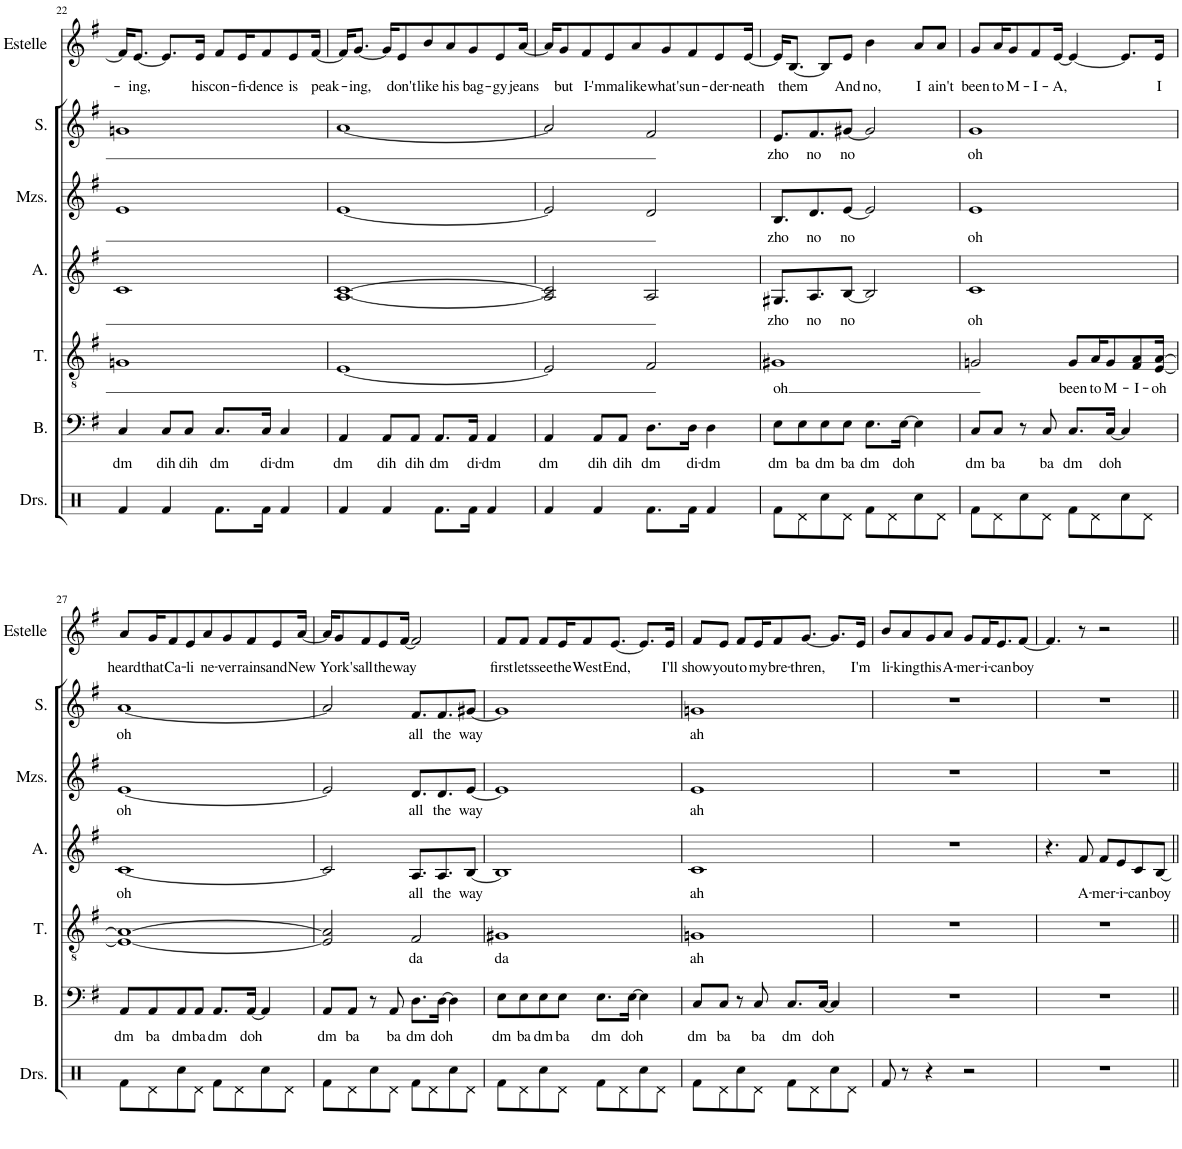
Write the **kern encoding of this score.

**kern	**text	**kern	**text	**kern	**text	**kern	**text	**kern	**text	**kern	**text
*part6	*part6	*part5	*part5	*part4	*part4	*part3	*part3	*part2	*part2	*part1	*part1
*staff6	*staff6	*staff5	*staff5	*staff4	*staff4	*staff3	*staff3	*staff2	*staff2	*staff1	*staff1
*I"Bass	*	*I"Tenor	*	*I"Alto	*	*I"Mezzo-soprano	*	*I"Soprano	*	*I"Estelle	*
*I'B.	*	*I'T.	*	*I'A.	*	*I'Mzs.	*	*I'S.	*	*I'Estelle	*
!!LO:PB:g=z
*clefF4	*	*clefGv2	*	*clefG2	*	*clefG2	*	*clefG2	*	*clefG2	*
*k[f#]	*	*k[f#]	*	*k[f#]	*	*k[f#]	*	*k[f#]	*	*k[f#]	*
*M4/4	*	*M4/4	*	*M4/4	*	*M4/4	*	*M4/4	*	*M4/4	*
=22	=22	=22	=22	=22	=22	=22	=22	=22	=22	=22	=22
!	!LO:LY:b	!	!	!	!	!	!	!	!	!	!
4C/	dm	1Gn	.	1c	.	1e	.	1gn	.	16f#/KL]	.
!	!	!	!	!	!	!	!	!	!	!	!LO:LY:b
.	.	.	.	.	.	.	.	.	.	[8.e/J	-ing,
!	!LO:LY:b	!	!	!	!	!	!	!	!	!	!
8C/L	dih	.	.	.	.	.	.	.	.	8.e/L]	.
!	!LO:LY:b	!	!	!	!	!	!	!	!	!	!
8C/J	dih	.	.	.	.	.	.	.	.	.	.
!	!	!	!	!	!	!	!	!	!	!	!LO:LY:b
.	.	.	.	.	.	.	.	.	.	16e/Jk	his
!	!LO:LY:b	!	!	!	!	!	!	!	!	!	!LO:LY:b
8.C/L	dm	.	.	.	.	.	.	.	.	8f#/L	con-
!	!	!	!	!	!	!	!	!	!	!	!LO:LY:b
.	.	.	.	.	.	.	.	.	.	16e/K	-fi-
!	!LO:LY:b	!	!	!	!	!	!	!	!	!	!LO:LY:b
16C/Jk	di-	.	.	.	.	.	.	.	.	8f#/	-dence
!	!LO:LY:b	!	!	!	!	!	!	!	!	!	!
4C/	-dm	.	.	.	.	.	.	.	.	.	.
!	!	!	!	!	!	!	!	!	!	!	!LO:LY:b
.	.	.	.	.	.	.	.	.	.	8e/	is
!	!	!	!	!	!	!	!	!	!	!	!LO:LY:b
.	.	.	.	.	.	.	.	.	.	[16f#/Jk	peak-
=23	=23	=23	=23	=23	=23	=23	=23	=23	=23	=23	=23
!	!LO:LY:b	!	!	!	!	!	!	!	!	!	!
4AA/	dm	[1E	.	[1A [1c	.	[1e	.	[1a	.	16f#/KL]	.
!	!	!	!	!	!	!	!	!	!	!	!LO:LY:b
.	.	.	.	.	.	.	.	.	.	[8.g/J	-ing,
!	!LO:LY:b	!	!	!	!	!	!	!	!	!	!
8AA/L	dih	.	.	.	.	.	.	.	.	16g/KL]	.
!	!	!	!	!	!	!	!	!	!	!	!LO:LY:b
.	.	.	.	.	.	.	.	.	.	8e/	don't
!	!LO:LY:b	!	!	!	!	!	!	!	!	!	!
8AA/J	dih	.	.	.	.	.	.	.	.	.	.
!	!	!	!	!	!	!	!	!	!	!	!LO:LY:b
.	.	.	.	.	.	.	.	.	.	8b/	like
!	!LO:LY:b	!	!	!	!	!	!	!	!	!	!
8.AA/L	dm	.	.	.	.	.	.	.	.	.	.
!	!	!	!	!	!	!	!	!	!	!	!LO:LY:b
.	.	.	.	.	.	.	.	.	.	8a/	his
!	!LO:LY:b	!	!	!	!	!	!	!	!	!	!LO:LY:b
16AA/Jk	di-	.	.	.	.	.	.	.	.	8g/	bag-
!	!LO:LY:b	!	!	!	!	!	!	!	!	!	!
4AA/	-dm	.	.	.	.	.	.	.	.	.	.
!	!	!	!	!	!	!	!	!	!	!	!LO:LY:b
.	.	.	.	.	.	.	.	.	.	8e/	-gy
!	!	!	!	!	!	!	!	!	!	!	!LO:LY:b
.	.	.	.	.	.	.	.	.	.	[16a/Jk	jeans
=24	=24	=24	=24	=24	=24	=24	=24	=24	=24	=24	=24
!	!LO:LY:b	!	!	!	!	!	!	!	!	!	!
4AA/	dm	2E/]	.	2A/] 2c/]	.	2e/]	.	2a/]	.	16a/KL]	.
!	!	!	!	!	!	!	!	!	!	!	!LO:LY:b
.	.	.	.	.	.	.	.	.	.	8g/	but
!	!	!	!	!	!	!	!	!	!	!	!LO:LY:b
.	.	.	.	.	.	.	.	.	.	8f#/	I-
!	!LO:LY:b	!	!	!	!	!	!	!	!	!	!
8AA/L	dih	.	.	.	.	.	.	.	.	.	.
!	!	!	!	!	!	!	!	!	!	!	!LO:LY:b
.	.	.	.	.	.	.	.	.	.	8e/	-'mma
!	!LO:LY:b	!	!	!	!	!	!	!	!	!	!
8AA/J	dih	.	.	.	.	.	.	.	.	.	.
!	!	!	!	!	!	!	!	!	!	!	!LO:LY:b
.	.	.	.	.	.	.	.	.	.	8a/	like
!	!LO:LY:b	!	!	!	!	!	!	!	!	!	!
8.D\L	dm	2F#/	.	2A/	.	2d/	.	2f#/	.	.	.
!	!	!	!	!	!	!	!	!	!	!	!LO:LY:b
.	.	.	.	.	.	.	.	.	.	8g/	what's
!	!LO:LY:b	!	!	!	!	!	!	!	!	!	!LO:LY:b
16D\Jk	di-	.	.	.	.	.	.	.	.	8f#/	un-
!	!LO:LY:b	!	!	!	!	!	!	!	!	!	!
4D\	-dm	.	.	.	.	.	.	.	.	.	.
!	!	!	!	!	!	!	!	!	!	!	!LO:LY:b
.	.	.	.	.	.	.	.	.	.	8e/	-der-
!	!	!	!	!	!	!	!	!	!	!	!LO:LY:b
.	.	.	.	.	.	.	.	.	.	[16e/Jk	-neath
=25	=25	=25	=25	=25	=25	=25	=25	=25	=25	=25	=25
!	!LO:LY:b	!	!LO:LY:b	!	!LO:LY:b	!	!LO:LY:b	!	!LO:LY:b	!	!
8E\L	dm	1G#X	oh	8.G#X/L	zho	8.B/L	zho	8.e/L	zho	16e/KL]	.
!	!	!	!	!	!	!	!	!	!	!	!LO:LY:b
.	.	.	.	.	.	.	.	.	.	[8.B/J	them
!	!LO:LY:b	!	!	!	!	!	!	!	!	!	!
8E\	ba	.	.	.	.	.	.	.	.	.	.
!	!	!	!	!	!LO:LY:b	!	!LO:LY:b	!	!LO:LY:b	!	!
.	.	.	.	8.A/	no	8.d/	no	8.f#/	no	.	.
!	!LO:LY:b	!	!	!	!	!	!	!	!	!	!
8E\	dm	.	.	.	.	.	.	.	.	8B/L]	.
!	!LO:LY:b	!	!	!	!LO:LY:b	!	!LO:LY:b	!	!LO:LY:b	!	!LO:LY:b
8E\J	ba	.	.	[8B/J	no	[8e/J	no	[8g#X/J	no	8e/J	And
!	!LO:LY:b	!	!	!	!	!	!	!	!	!	!LO:LY:b
8.E\L	dm	.	.	2B/]	.	2e/]	.	2g#/]	.	4b\	no,
!	!LO:LY:b	!	!	!	!	!	!	!	!	!	!
[16E\Jk	doh	.	.	.	.	.	.	.	.	.	.
!	!	!	!	!	!	!	!	!	!	!	!LO:LY:b
4E\]	.	.	.	.	.	.	.	.	.	8a/L	I
!	!	!	!	!	!	!	!	!	!	!	!LO:LY:b
.	.	.	.	.	.	.	.	.	.	8a/J	ain't
=26	=26	=26	=26	=26	=26	=26	=26	=26	=26	=26	=26
!	!LO:LY:b	!	!	!	!LO:LY:b	!	!LO:LY:b	!	!LO:LY:b	!	!LO:LY:b
8C/L	dm	2Gn/	.	1c	oh	1e	oh	1g	oh	8g/L	been
!	!LO:LY:b	!	!	!	!	!	!	!	!	!	!LO:LY:b
8C/J	ba	.	.	.	.	.	.	.	.	16a/K	to
!	!	!	!	!	!	!	!	!	!	!	!LO:LY:b
.	.	.	.	.	.	.	.	.	.	8g/	M-
8r	.	.	.	.	.	.	.	.	.	.	.
!	!	!	!	!	!	!	!	!	!	!	!LO:LY:b
.	.	.	.	.	.	.	.	.	.	8f#/	-I-
!	!LO:LY:b	!	!	!	!	!	!	!	!	!	!
8C/	ba	.	.	.	.	.	.	.	.	.	.
!	!	!	!	!	!	!	!	!	!	!	!LO:LY:b
.	.	.	.	.	.	.	.	.	.	[16e/Jk	-A,
!	!LO:LY:b	!	!LO:LY:b	!	!	!	!	!	!	!	!
8.C/L	dm	8G/L	been	.	.	.	.	.	.	4e/_	.
!	!	!	!LO:LY:b	!	!	!	!	!	!	!	!
.	.	16A/K	to	.	.	.	.	.	.	.	.
!	!LO:LY:b	!	!LO:LY:b	!	!	!	!	!	!	!	!
[16C/Jk	doh	8G/	M-	.	.	.	.	.	.	.	.
4C/]	.	.	.	.	.	.	.	.	.	8.e/L]	.
!	!	!	!LO:LY:b	!	!	!	!	!	!	!	!
.	.	8F#/ 8A/	-I-	.	.	.	.	.	.	.	.
!	!	!	!LO:LY:b	!	!	!	!	!	!	!	!LO:LY:b
.	.	[16E/ [16A/Jk	-oh	.	.	.	.	.	.	16e/Jk	I
!!LO:LB:g=z
=27	=27	=27	=27	=27	=27	=27	=27	=27	=27	=27	=27
!	!LO:LY:b	!	!	!	!LO:LY:b	!	!LO:LY:b	!	!LO:LY:b	!	!LO:LY:b
8AA/L	dm	1E_ 1A_	.	[1c	oh	[1e	oh	[1a	oh	8a/L	heard
!	!LO:LY:b	!	!	!	!	!	!	!	!	!	!LO:LY:b
8AA/	ba	.	.	.	.	.	.	.	.	16g/K	that
!	!	!	!	!	!	!	!	!	!	!	!LO:LY:b
.	.	.	.	.	.	.	.	.	.	8f#/	Ca-
!	!LO:LY:b	!	!	!	!	!	!	!	!	!	!
8AA/	dm	.	.	.	.	.	.	.	.	.	.
!	!	!	!	!	!	!	!	!	!	!	!LO:LY:b
.	.	.	.	.	.	.	.	.	.	8e/	-li
!	!LO:LY:b	!	!	!	!	!	!	!	!	!	!
8AA/J	ba	.	.	.	.	.	.	.	.	.	.
!	!	!	!	!	!	!	!	!	!	!	!LO:LY:b
.	.	.	.	.	.	.	.	.	.	8a/	ne-
!	!LO:LY:b	!	!	!	!	!	!	!	!	!	!
8.AA/L	dm	.	.	.	.	.	.	.	.	.	.
!	!	!	!	!	!	!	!	!	!	!	!LO:LY:b
.	.	.	.	.	.	.	.	.	.	8g/	-ver
!	!LO:LY:b	!	!	!	!	!	!	!	!	!	!LO:LY:b
[16AA/Jk	doh	.	.	.	.	.	.	.	.	8f#/	rains
4AA/]	.	.	.	.	.	.	.	.	.	.	.
!	!	!	!	!	!	!	!	!	!	!	!LO:LY:b
.	.	.	.	.	.	.	.	.	.	8e/	and
!	!	!	!	!	!	!	!	!	!	!	!LO:LY:b
.	.	.	.	.	.	.	.	.	.	[16a/Jk	New
=28	=28	=28	=28	=28	=28	=28	=28	=28	=28	=28	=28
!	!LO:LY:b	!	!	!	!	!	!	!	!	!	!
8AA/L	dm	2E/] 2A/]	.	2c/]	.	2e/]	.	2a/]	.	16a/KL]	.
!	!	!	!	!	!	!	!	!	!	!	!LO:LY:b
.	.	.	.	.	.	.	.	.	.	8g/	York's
!	!LO:LY:b	!	!	!	!	!	!	!	!	!	!
8AA/J	ba	.	.	.	.	.	.	.	.	.	.
!	!	!	!	!	!	!	!	!	!	!	!LO:LY:b
.	.	.	.	.	.	.	.	.	.	8f#/	all
8r	.	.	.	.	.	.	.	.	.	.	.
!	!	!	!	!	!	!	!	!	!	!	!LO:LY:b
.	.	.	.	.	.	.	.	.	.	8e/	the
!	!LO:LY:b	!	!	!	!	!	!	!	!	!	!
8AA/	ba	.	.	.	.	.	.	.	.	.	.
!	!	!	!	!	!	!	!	!	!	!	!LO:LY:b
.	.	.	.	.	.	.	.	.	.	[16f#/Jk	way
!	!LO:LY:b	!	!LO:LY:b	!	!LO:LY:b	!	!LO:LY:b	!	!LO:LY:b	!	!
8.D\L	dm	2F#/	da	8.A/L	all	8.d/L	all	8.f#/L	all	2f#/]	.
!	!LO:LY:b	!	!	!	!LO:LY:b	!	!LO:LY:b	!	!LO:LY:b	!	!
[16D\Jk	doh	.	.	8.A/	the	8.d/	the	8.f#/	the	.	.
4D\]	.	.	.	.	.	.	.	.	.	.	.
!	!	!	!	!	!LO:LY:b	!	!LO:LY:b	!	!LO:LY:b	!	!
.	.	.	.	[8B/J	way	[8e/J	way	[8g#X/J	way	.	.
=29	=29	=29	=29	=29	=29	=29	=29	=29	=29	=29	=29
!	!LO:LY:b	!	!LO:LY:b	!	!	!	!	!	!	!	!LO:LY:b
8E\L	dm	1G#X	da	1B]	.	1e]	.	1g#]	.	8f#/L	first
!	!LO:LY:b	!	!	!	!	!	!	!	!	!	!LO:LY:b
8E\	ba	.	.	.	.	.	.	.	.	8f#/J	lets
!	!LO:LY:b	!	!	!	!	!	!	!	!	!	!LO:LY:b
8E\	dm	.	.	.	.	.	.	.	.	8f#/L	see
!	!LO:LY:b	!	!	!	!	!	!	!	!	!	!LO:LY:b
8E\J	ba	.	.	.	.	.	.	.	.	16e/K	the
!	!	!	!	!	!	!	!	!	!	!	!LO:LY:b
.	.	.	.	.	.	.	.	.	.	8f#/	West
!	!LO:LY:b	!	!	!	!	!	!	!	!	!	!
8.E\L	dm	.	.	.	.	.	.	.	.	.	.
!	!	!	!	!	!	!	!	!	!	!	!LO:LY:b
.	.	.	.	.	.	.	.	.	.	[8.e/J	End,
!	!LO:LY:b	!	!	!	!	!	!	!	!	!	!
[16E\Jk	doh	.	.	.	.	.	.	.	.	.	.
4E\]	.	.	.	.	.	.	.	.	.	8.e/L]	.
!	!	!	!	!	!	!	!	!	!	!	!LO:LY:b
.	.	.	.	.	.	.	.	.	.	16e/Jk	I'll
=30	=30	=30	=30	=30	=30	=30	=30	=30	=30	=30	=30
!	!LO:LY:b	!	!LO:LY:b	!	!LO:LY:b	!	!LO:LY:b	!	!LO:LY:b	!	!LO:LY:b
8C/L	dm	1Gn	ah	1c	ah	1e	ah	1gn	ah	8f#/L	show
!	!LO:LY:b	!	!	!	!	!	!	!	!	!	!LO:LY:b
8C/J	ba	.	.	.	.	.	.	.	.	8e/J	you
!	!	!	!	!	!	!	!	!	!	!	!LO:LY:b
8r	.	.	.	.	.	.	.	.	.	8f#/L	to
!	!LO:LY:b	!	!	!	!	!	!	!	!	!	!LO:LY:b
8C/	ba	.	.	.	.	.	.	.	.	16e/K	my
!	!	!	!	!	!	!	!	!	!	!	!LO:LY:b
.	.	.	.	.	.	.	.	.	.	8f#/	bre-
!	!LO:LY:b	!	!	!	!	!	!	!	!	!	!
8.C/L	dm	.	.	.	.	.	.	.	.	.	.
!	!	!	!	!	!	!	!	!	!	!	!LO:LY:b
.	.	.	.	.	.	.	.	.	.	[8.g/J	-thren,
!	!LO:LY:b	!	!	!	!	!	!	!	!	!	!
[16C/Jk	doh	.	.	.	.	.	.	.	.	.	.
4C/]	.	.	.	.	.	.	.	.	.	8.g/L]	.
!	!	!	!	!	!	!	!	!	!	!	!LO:LY:b
.	.	.	.	.	.	.	.	.	.	16e/Jk	I'm
=31	=31	=31	=31	=31	=31	=31	=31	=31	=31	=31	=31
!	!	!	!	!	!	!	!	!	!	!	!LO:LY:b
1r	.	1r	.	1r	.	1r	.	1r	.	8b/L	li-
!	!	!	!	!	!	!	!	!	!	!	!LO:LY:b
.	.	.	.	.	.	.	.	.	.	8a/	-king
!	!	!	!	!	!	!	!	!	!	!	!LO:LY:b
.	.	.	.	.	.	.	.	.	.	8g/	this
!	!	!	!	!	!	!	!	!	!	!	!LO:LY:b
.	.	.	.	.	.	.	.	.	.	8a/J	A-
!	!	!	!	!	!	!	!	!	!	!	!LO:LY:b
.	.	.	.	.	.	.	.	.	.	8g/L	-mer-
!	!	!	!	!	!	!	!	!	!	!	!LO:LY:b
.	.	.	.	.	.	.	.	.	.	16f#/K	-i-
!	!	!	!	!	!	!	!	!	!	!	!LO:LY:b
.	.	.	.	.	.	.	.	.	.	8.e/	-can
!	!	!	!	!	!	!	!	!	!	!	!LO:LY:b
.	.	.	.	.	.	.	.	.	.	[8f#/J	boy
=32	=32	=32	=32	=32	=32	=32	=32	=32	=32	=32	=32
1r	.	1r	.	4.r	.	1r	.	1r	.	4.f#/]	.
!	!	!	!	!	!LO:LY:b	!	!	!	!	!	!
.	.	.	.	8f#/	A-	.	.	.	.	8r	.
!	!	!	!	!	!LO:LY:b	!	!	!	!	!	!
.	.	.	.	8f#/L	-mer-	.	.	.	.	2r	.
!	!	!	!	!	!LO:LY:b	!	!	!	!	!	!
.	.	.	.	8e/	-i-	.	.	.	.	.	.
!	!	!	!	!	!LO:LY:b	!	!	!	!	!	!
.	.	.	.	8c/	-can	.	.	.	.	.	.
!	!	!	!	!	!LO:LY:b	!	!	!	!	!	!
.	.	.	.	[8B/J	boy	.	.	.	.	.	.
=||	=||	=||	=||	=||	=||	=||	=||	=||	=||	=||	=||
*-	*-	*-	*-	*-	*-	*-	*-	*-	*-	*-	*-
